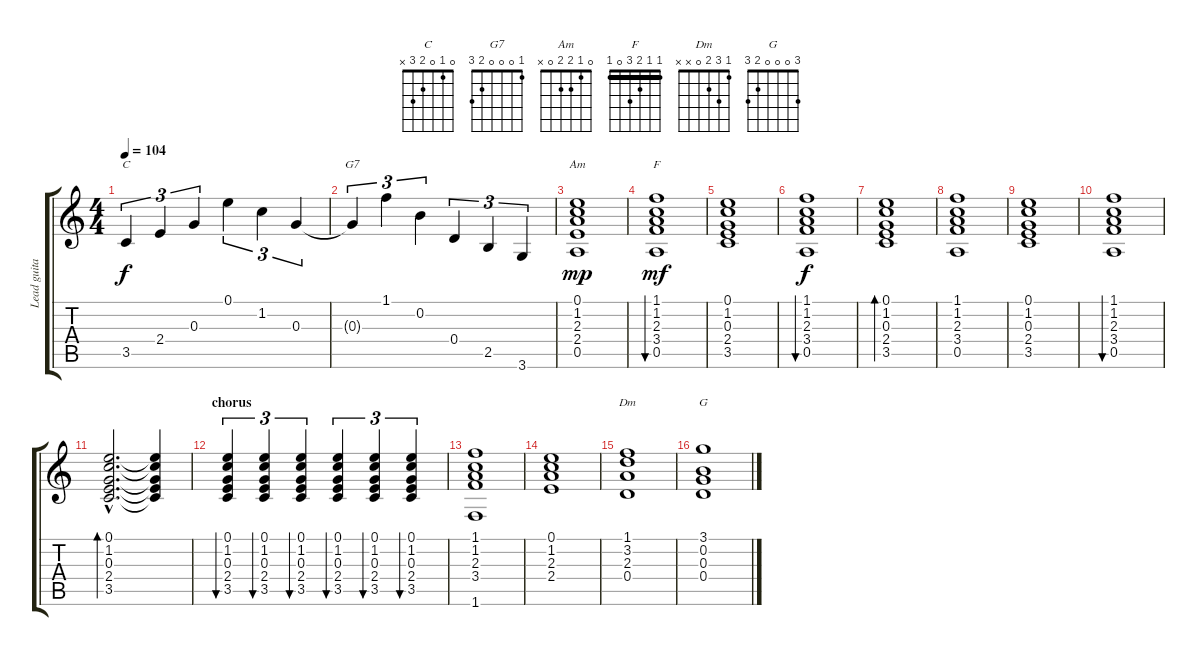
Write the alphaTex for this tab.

\track ("Lead guitar" "Lead guita") {instrument electricguitarclean}
\staff {score tabs}
\tuning (E4 B3 G3 D3 A2 E2) {hide}
\chord ("C" 0 1 0 2 3 x)
\chord ("G7" 1 0 0 0 2 3)
\chord ("Am" 0 1 2 2 0 x)
\chord ("F" 1 1 2 3 0 1) {barre 1}
\chord ("Dm" 1 3 2 0 x x)
\chord ("G" 3 0 0 0 2 3)
\ts (4 4)
\tempo 104
\clef g2
\ks c
3.5.4{tu (3 2) ch "C" dy f} 2.4.4{tu (3 2)} 0.3.4{tu (3 2)} 0.1.4{tu (3 2)} 1.2.4{tu (3 2)} 0.3.4{tu (3 2)} |
0.3{t}.4{tu (3 2) ch "G7"} 1.1.4{tu (3 2)} 0.2.4{tu (3 2)} 0.4.4{tu (3 2)} 2.5.4{tu (3 2)} 3.6.4{tu (3 2)} |
(0.1 1.2 2.3 2.4 0.5).1{ch "Am" dy mp} |
(1.1 1.2 2.3 3.4 0.5).1{bu 60 ch "F" dy mf} |
(0.1 1.2 0.3 2.4 3.5).1 |
(1.1 1.2 2.3 3.4 0.5).1{bu 60 dy f} |
(0.1 1.2 0.3 2.4 3.5).1{bd 60} |
(1.1 1.2 2.3 3.4 0.5).1 |
(0.1 1.2 0.3 2.4 3.5).1 |
(1.1 1.2 2.3 3.4 0.5).1{bu 60} |
(0.1{hac} 1.2{hac} 0.3{hac} 2.4{hac} 3.5{hac}).2{d bd 60} (0.1{t} 1.2{t} 0.3{t} 2.4{t} 3.5{t}).4 |
\section ("" "chorus")
(0.1 1.2 0.3 2.4 3.5).4{tu (3 2) bu 60} (0.1 1.2 0.3 2.4 3.5).4{tu (3 2) bu 60} (0.1 1.2 0.3 2.4 3.5).4{tu (3 2) bu 60} (0.1 1.2 0.3 2.4 3.5).4{tu (3 2) bu 60} (0.1 1.2 0.3 2.4 3.5).4{tu (3 2) bu 60} (0.1 1.2 0.3 2.4 3.5).4{tu (3 2) bu 60} |
(1.1 1.2 2.3 3.4 1.6).1 |
(0.1 1.2 2.3 2.4).1 |
(1.1 3.2 2.3 0.4).1{ch "Dm"} |
(3.1 0.2 0.3 0.4).1{ch "G"}
